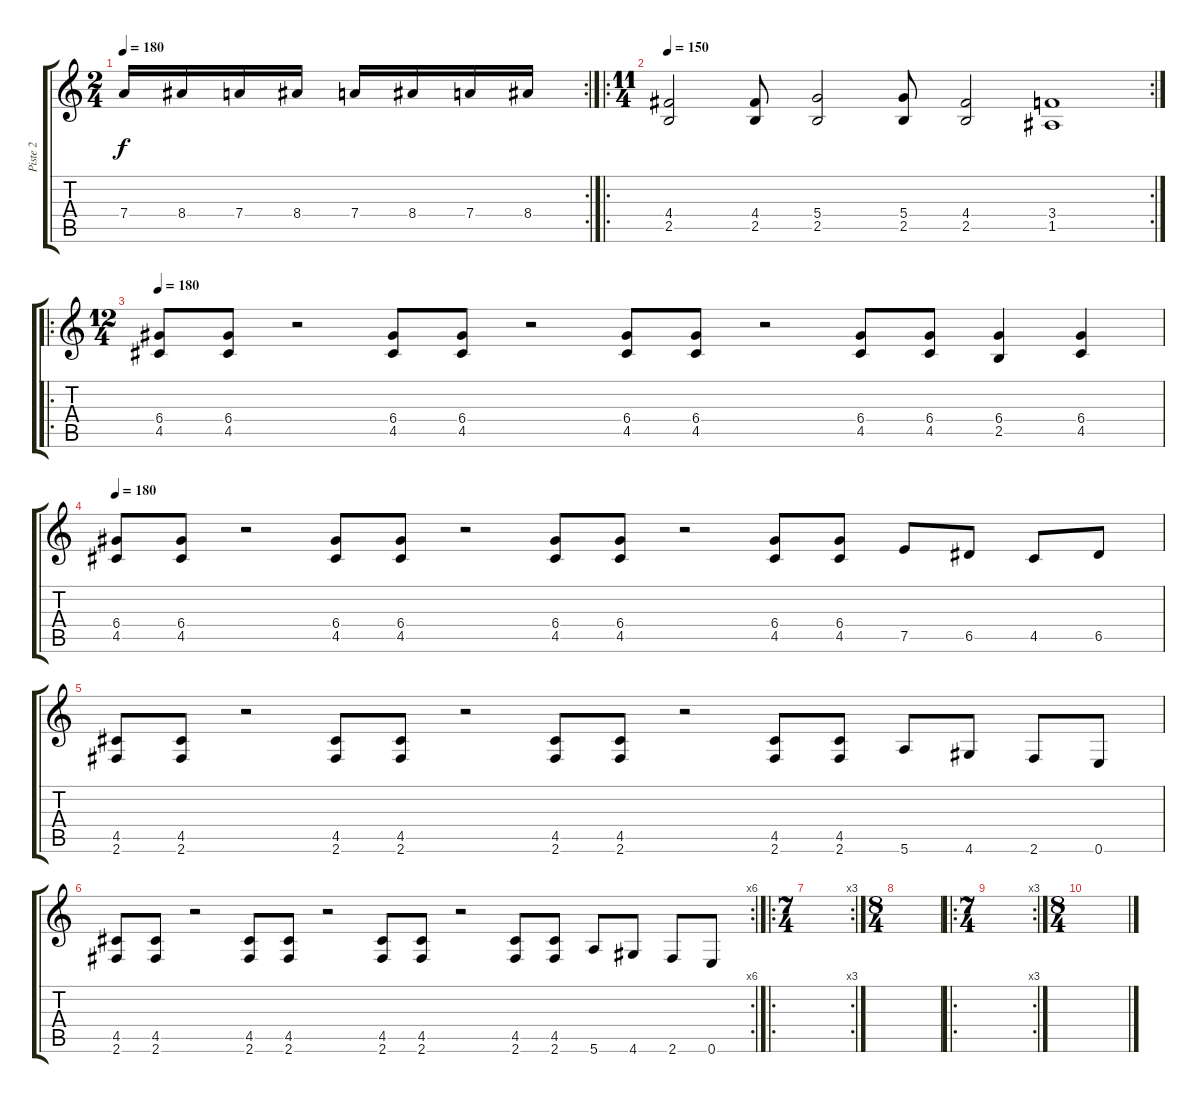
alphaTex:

\track ("Piste 2" "Piste 2") {instrument distortionguitar}
\staff {score tabs}
\tuning (E4 B3 G3 D3 A2 E2) {hide}
\rc 2
\ts (2 4)
\tempo 180
\clef g2
\ks c
7.4.16{dy f} 8.4.16 7.4.16 8.4.16 7.4.16 8.4.16 7.4.16 8.4.16 |
\ro
\rc 2
\ts (11 4)
\tempo 150
(4.4 2.5).2 (4.4 2.5).8 (5.4 2.5).2 (5.4 2.5).8 (4.4 2.5).2 (3.4 1.5).1 |
\ro
\ts (12 4)
\tempo 150
\tempo 180
(6.4 4.5).8 (6.4 4.5).8 r.2 (6.4 4.5).8 (6.4 4.5).8 r.2 (6.4 4.5).8 (6.4 4.5).8 r.2 (6.4 4.5).8 (6.4 4.5).8 (6.4 2.5).4 (6.4 4.5).4 |
\tempo 180
(6.4 4.5).8 (6.4 4.5).8 r.2 (6.4 4.5).8 (6.4 4.5).8 r.2 (6.4 4.5).8 (6.4 4.5).8 r.2 (6.4 4.5).8 (6.4 4.5).8 7.5.8 6.5.8 4.5.8 6.5.8 |
(4.5 2.6).8 (4.5 2.6).8 r.2 (4.5 2.6).8 (4.5 2.6).8 r.2 (4.5 2.6).8 (4.5 2.6).8 r.2 (4.5 2.6).8 (4.5 2.6).8 5.6.8 4.6.8 2.6.8 0.6.8 |
\rc 6
(4.5 2.6).8 (4.5 2.6).8 r.2 (4.5 2.6).8 (4.5 2.6).8 r.2 (4.5 2.6).8 (4.5 2.6).8 r.2 (4.5 2.6).8 (4.5 2.6).8 5.6.8 4.6.8 2.6.8 0.6.8 |
\ro
\rc 3
\ts (7 4)
|
\ts (8 4)
|
\ro
\rc 3
\ts (7 4)
|
\ts (8 4)
